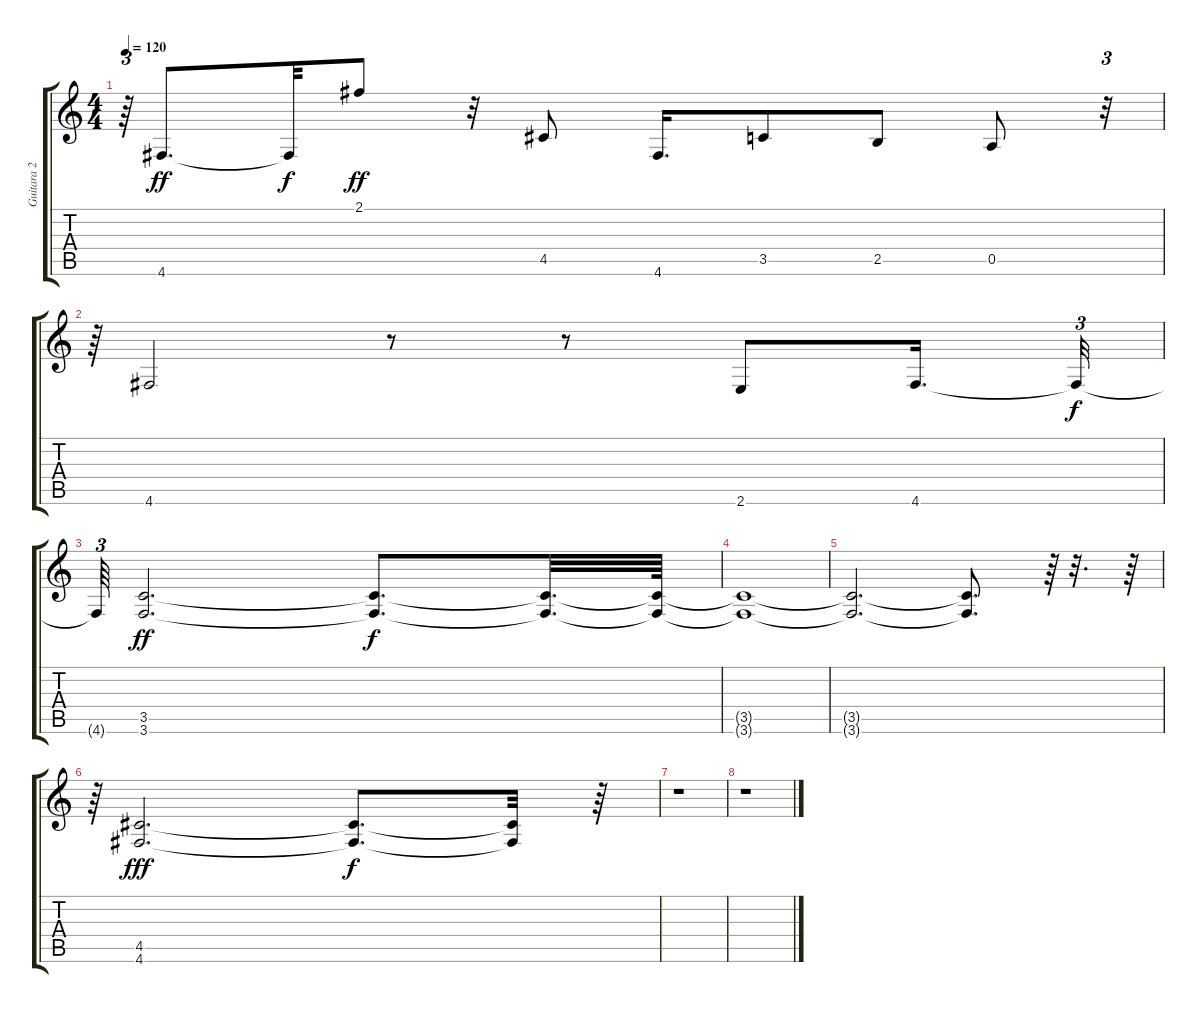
\track ("Guitara 2" "Guitara 2") {instrument distortionguitar}
\staff {score tabs}
\tuning (E4 B3 G3 D3 A2 D2) {hide}
\ts (4 4)
\tempo 120
\clef g2
\ks c
r.64{tu (3 2) dy ff} 4.6.8{d} 4.6{t}.32{dy f} 2.1.8{dy ff} r.32 4.5.8 4.6.16{d} 3.5.8 2.5.8 0.5.8 r.32{tu (3 2)} |
r.64{tu (3 2)} 4.6.2 r.8 r.8 2.6.8 4.6.16{d} 4.6{t}.32{tu (3 2) dy f} |
4.6{t}.64{tu (3 2)} (3.5 3.6).2{d dy ff} (3.5{t} 3.6{t}).8{d dy f} (3.5{t} 3.6{t}).32{d} (3.5{t} 3.6{t}).64 |
(3.5{t} 3.6{t}).1 |
(3.5{t} 3.6{t}).2{d} (3.5{t} 3.6{t}).8{d} r.64{tu (3 2)} r.32{d} r.64 |
r.64{tu (3 2)} (4.5 4.6).2{d dy fff} (4.5{t} 4.6{t}).8{d dy f} (4.5{t} 4.6{t}).32 r.64 |
r.1 |
r.1
